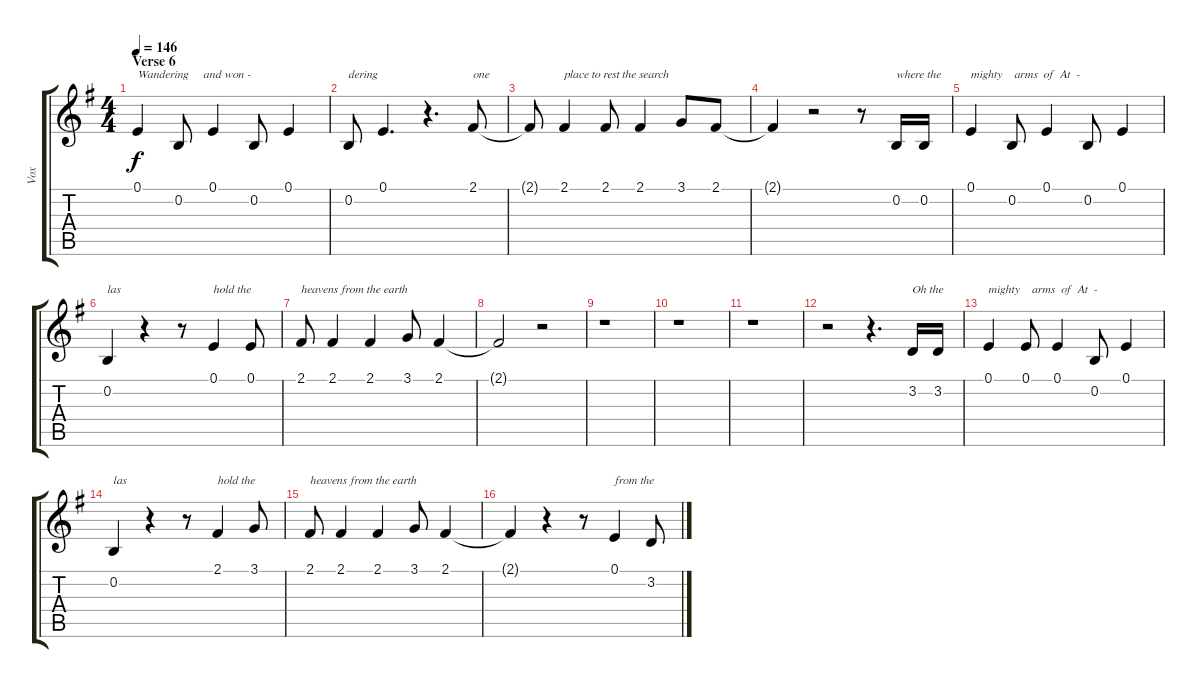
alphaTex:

\track ("Vox" "Vox") {instrument violin}
\staff {score tabs}
\tuning (E4 B3 G3 D3 A2 E2) {hide}
\ts (4 4)
\section ("" "Verse 6")
\tempo 146
\clef g2
\ks g
0.1.4{txt "Wandering     and won -" dy f} 0.2.8 0.1.4 0.2.8 0.1.4 |
0.2.8{txt "dering"} 0.1.4{d} r.4{d} 2.1.8{txt "one"} |
2.1{t}.8 2.1.4{txt "place to rest the search"} 2.1.8 2.1.4 3.1.8 2.1.8 |
2.1{t}.4 r.2 r.8 0.2.16{txt "where the"} 0.2.16 |
0.1.4{txt "mighty    arms  of  At  -"} 0.2.8 0.1.4 0.2.8 0.1.4 |
0.2.4{txt "las"} r.4 r.8 0.1.4{txt "hold the"} 0.1.8 |
2.1.8{txt "heavens from the earth"} 2.1.4 2.1.4 3.1.8 2.1.4 |
2.1{t}.2 r.2 |
r.1 |
r.1 |
r.1 |
r.2 r.4{d} 3.2.16{txt "Oh the "} 3.2.16 |
0.1.4{txt "mighty    arms  of  At  -"} 0.1.8 0.1.4 0.2.8 0.1.4 |
0.2.4{txt "las"} r.4 r.8 2.1.4{txt "hold the"} 3.1.8 |
2.1.8{txt "heavens from the earth"} 2.1.4 2.1.4 3.1.8 2.1.4 |
2.1{t}.4 r.4 r.8 0.1.4{txt "from the"} 3.2.8
